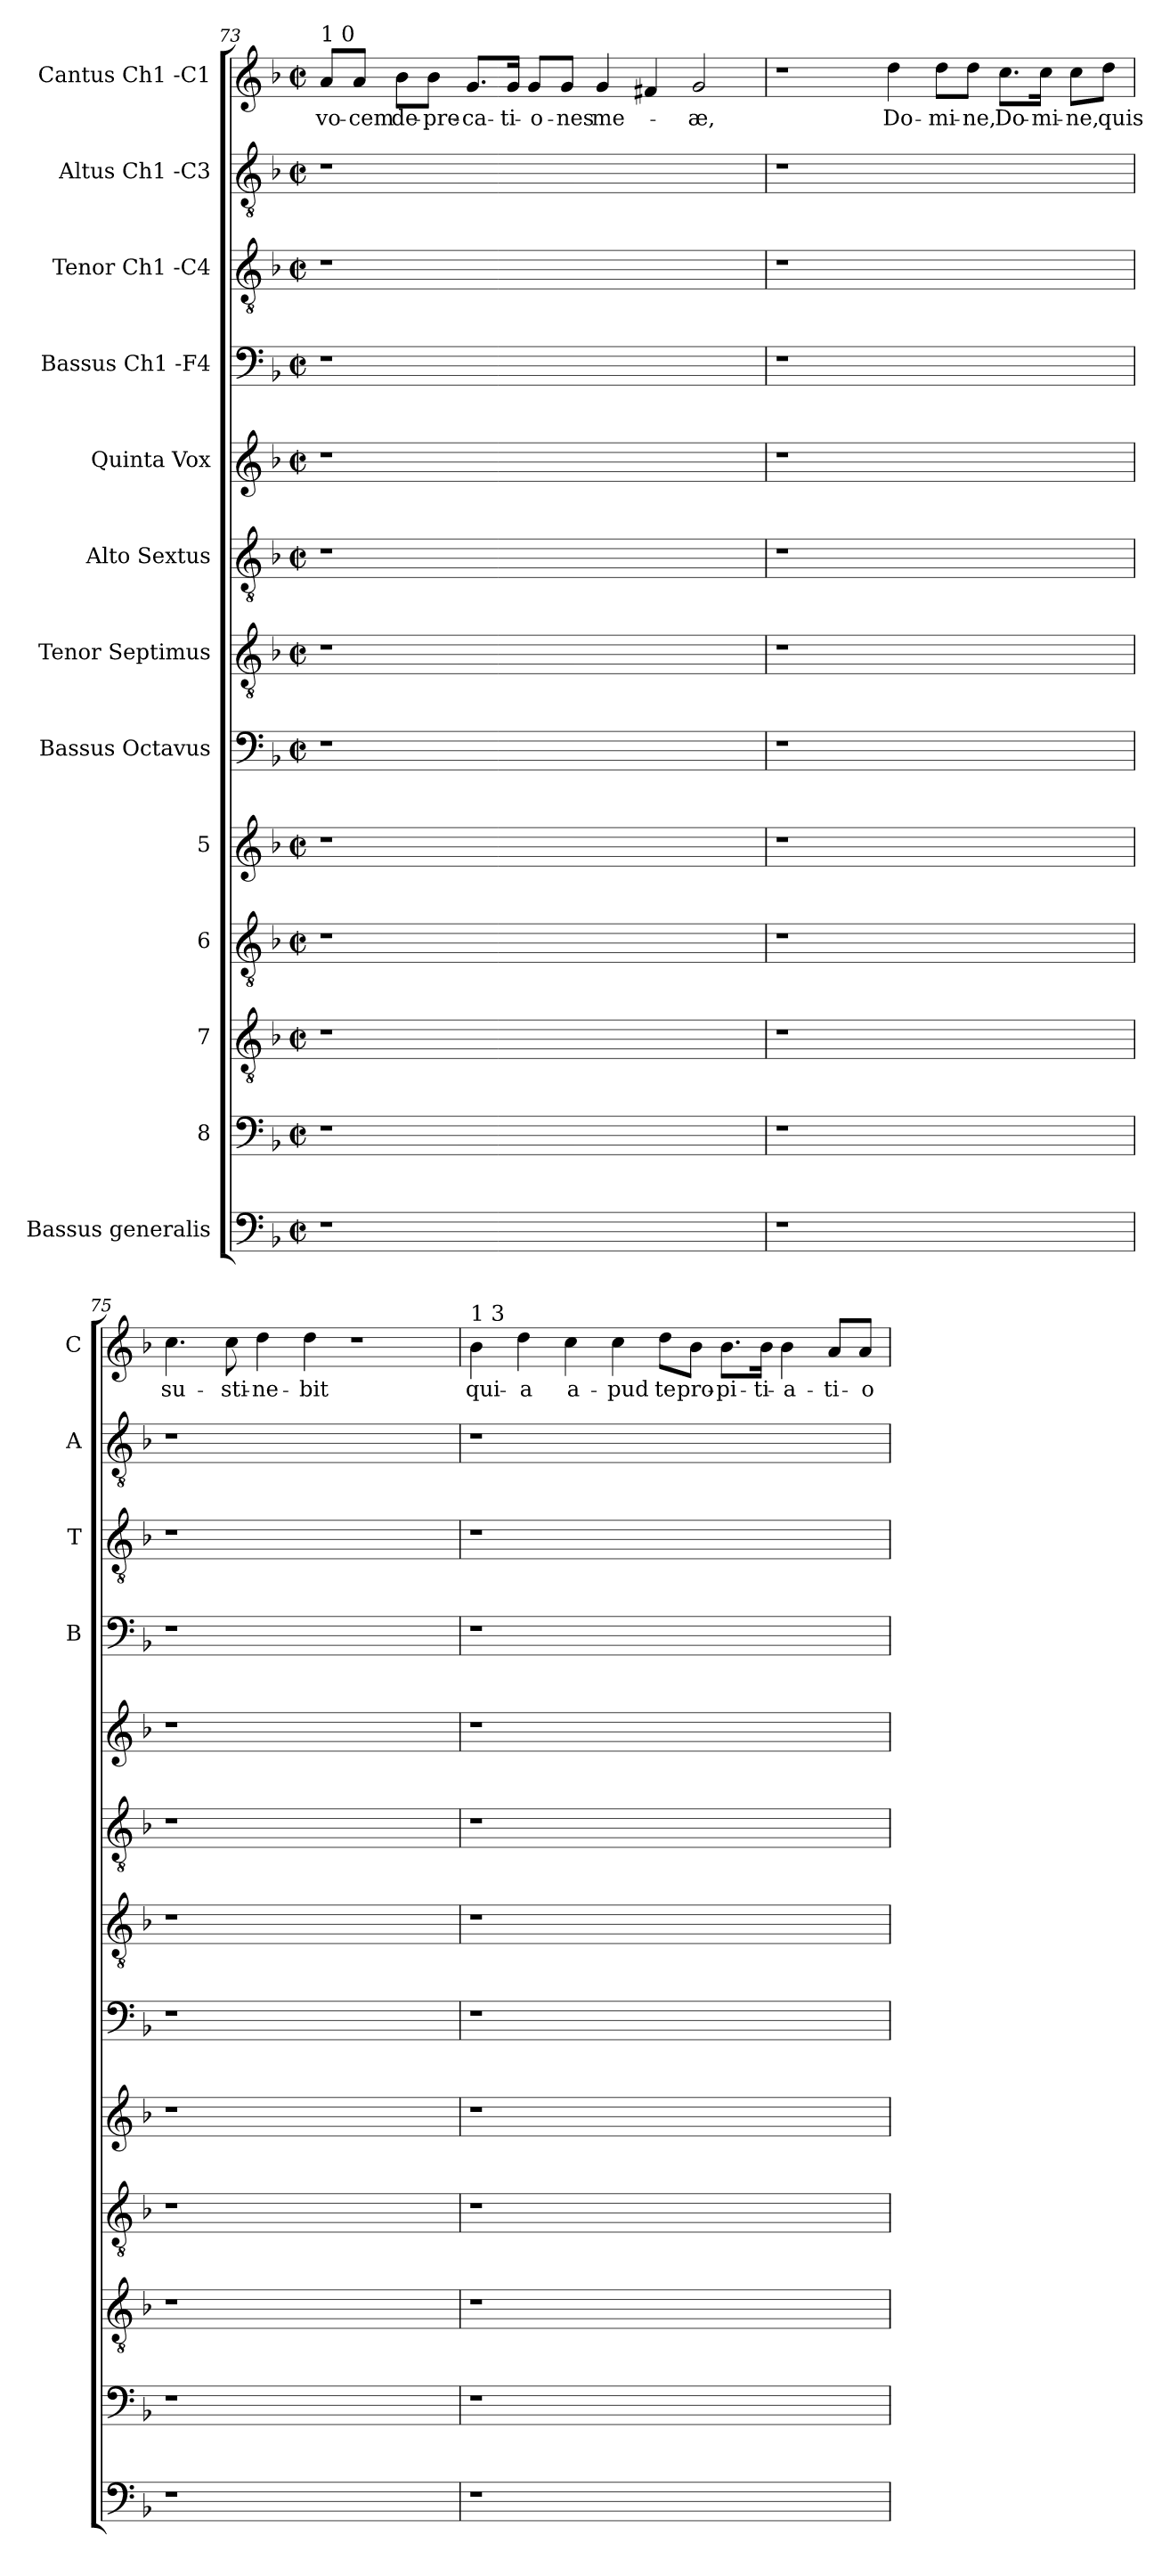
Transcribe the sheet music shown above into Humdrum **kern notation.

**kern	**kern	**kern	**kern	**kern	**kern	**kern	**kern	**kern	**kern	**kern	**kern	**kern	**text
*part13	*part12	*part11	*part10	*part9	*part8	*part7	*part6	*part5	*part4	*part3	*part2	*part1	*part1
*staff13	*staff12	*staff11	*staff10	*staff9	*staff8	*staff7	*staff6	*staff5	*staff4	*staff3	*staff2	*staff1	*staff1
*I"Bassus generalis	*I"8	*I"7	*I"6	*I"5	*I"Bassus Octavus	*I"Tenor Septimus	*I"Alto Sextus	*I"Quinta Vox	*I"Bassus Ch1 -F4	*I"Tenor Ch1 -C4	*I"Altus Ch1 -C3	*I"Cantus Ch1 -C1	*
*	*	*	*	*	*	*	*	*	*I'B	*I'T	*I'A	*I'C	*
!!LO:LB:g=z
*clefF4	*clefF4	*clefGv2	*clefGv2	*clefG2	*clefF4	*clefGv2	*clefGv2	*clefG2	*clefF4	*clefGv2	*clefGv2	*clefG2	*
*ITrd7c12	*	*	*	*	*	*	*	*	*	*	*	*	*
*k[b-]	*k[b-]	*k[b-]	*k[b-]	*k[b-]	*k[b-]	*k[b-]	*k[b-]	*k[b-]	*k[b-]	*k[b-]	*k[b-]	*k[b-]	*
*F:	*F:	*F:	*F:	*F:	*F:	*F:	*F:	*F:	*F:	*F:	*F:	*F:	*
*M2/2	*M2/2	*M2/2	*M2/2	*M2/2	*M2/2	*M2/2	*M2/2	*M2/2	*M2/2	*M2/2	*M2/2	*M2/2	*
*met(c|)	*met(c|)	*met(c|)	*met(c|)	*met(c|)	*met(c|)	*met(c|)	*met(c|)	*met(c|)	*met(c|)	*met(c|)	*met(c|)	*met(c|)	*
=73	=73	=73	=73	=73	=73	=73	=73	=73	=73	=73	=73	=73	=73
!	!	!	!	!	!	!	!	!	!	!	!	!LO:TX:a:t=1 0	!
!	!	!	!	!	!	!	!	!	!	!	!	!	!LO:LY:b
1r	1r	1r	1r	1r	1r	1r	1r	1r	1r	1r	1r	8a/L	vo-
!	!	!	!	!	!	!	!	!	!	!	!	!	!LO:LY:b
.	.	.	.	.	.	.	.	.	.	.	.	8a/J	-cem
!	!	!	!	!	!	!	!	!	!	!	!	!	!LO:LY:b
.	.	.	.	.	.	.	.	.	.	.	.	8b-\L	de-
!	!	!	!	!	!	!	!	!	!	!	!	!	!LO:LY:b
.	.	.	.	.	.	.	.	.	.	.	.	8b-\J	-pre-
!	!	!	!	!	!	!	!	!	!	!	!	!	!LO:LY:b:rj
.	.	.	.	.	.	.	.	.	.	.	.	8.g/L	-ca-
!	!	!	!	!	!	!	!	!	!	!	!	!	!LO:LY:b
.	.	.	.	.	.	.	.	.	.	.	.	16g/Jk	-ti-
!	!	!	!	!	!	!	!	!	!	!	!	!	!LO:LY:b
.	.	.	.	.	.	.	.	.	.	.	.	8g/L	-o-
!	!	!	!	!	!	!	!	!	!	!	!	!	!LO:LY:b:rj
.	.	.	.	.	.	.	.	.	.	.	.	8g/J	-nes
!	!	!	!	!	!	!	!	!	!	!	!	!	!LO:LY:b
1ryy	1ryy	1ryy	1ryy	1ryy	1ryy	1ryy	1ryy	1ryy	1ryy	1ryy	1ryy	4g/	me-
.	.	.	.	.	.	.	.	.	.	.	.	4f#X/	.
!	!	!	!	!	!	!	!	!	!	!	!	!	!LO:LY:b
.	.	.	.	.	.	.	.	.	.	.	.	2g/	-æ,
=74	=74	=74	=74	=74	=74	=74	=74	=74	=74	=74	=74	=74	=74
1r	1r	1r	1r	1r	1r	1r	1r	1r	1r	1r	1r	1r	.
!	!	!	!	!	!	!	!	!	!	!	!	!	!LO:LY:b
1ryy	1ryy	1ryy	1ryy	1ryy	1ryy	1ryy	1ryy	1ryy	1ryy	1ryy	1ryy	4dd\	Do-
!	!	!	!	!	!	!	!	!	!	!	!	!	!LO:LY:b
.	.	.	.	.	.	.	.	.	.	.	.	8dd\L	-mi-
!	!	!	!	!	!	!	!	!	!	!	!	!	!LO:LY:b:rj
.	.	.	.	.	.	.	.	.	.	.	.	8dd\J	-ne,
!	!	!	!	!	!	!	!	!	!	!	!	!	!LO:LY:b
.	.	.	.	.	.	.	.	.	.	.	.	8.cc\L	Do-
!	!	!	!	!	!	!	!	!	!	!	!	!	!LO:LY:b
.	.	.	.	.	.	.	.	.	.	.	.	16cc\Jk	-mi-
!	!	!	!	!	!	!	!	!	!	!	!	!	!LO:LY:b:rj
.	.	.	.	.	.	.	.	.	.	.	.	8cc\L	-ne,
!	!	!	!	!	!	!	!	!	!	!	!	!	!LO:LY:b
.	.	.	.	.	.	.	.	.	.	.	.	8dd\J	quis
=75	=75	=75	=75	=75	=75	=75	=75	=75	=75	=75	=75	=75	=75
!	!	!	!	!	!	!	!	!	!	!	!	!	!LO:LY:b
1r	1r	1r	1r	1r	1r	1r	1r	1r	1r	1r	1r	4.cc\	su-
!	!	!	!	!	!	!	!	!	!	!	!	!	!LO:LY:b
.	.	.	.	.	.	.	.	.	.	.	.	8cc\	-sti-
!	!	!	!	!	!	!	!	!	!	!	!	!	!LO:LY:b
.	.	.	.	.	.	.	.	.	.	.	.	4dd\	-ne-
!	!	!	!	!	!	!	!	!	!	!	!	!	!LO:LY:b
.	.	.	.	.	.	.	.	.	.	.	.	4dd\	-bit
1ryy	1ryy	1ryy	1ryy	1ryy	1ryy	1ryy	1ryy	1ryy	1ryy	1ryy	1ryy	1r	.
!!LO:LB:g=z
=76	=76	=76	=76	=76	=76	=76	=76	=76	=76	=76	=76	=76	=76
!	!	!	!	!	!	!	!	!	!	!	!	!LO:TX:a:t=1 3	!
!	!	!	!	!	!	!	!	!	!	!	!	!	!LO:LY:b
1r	1r	1r	1r	1r	1r	1r	1r	1r	1r	1r	1r	4b-\	qui-
!	!	!	!	!	!	!	!	!	!	!	!	!	!LO:LY:b:rj
.	.	.	.	.	.	.	.	.	.	.	.	4dd\	-a
!	!	!	!	!	!	!	!	!	!	!	!	!	!LO:LY:b
.	.	.	.	.	.	.	.	.	.	.	.	4cc\	a-
!	!	!	!	!	!	!	!	!	!	!	!	!	!LO:LY:b
.	.	.	.	.	.	.	.	.	.	.	.	4cc\	-pud
!	!	!	!	!	!	!	!	!	!	!	!	!	!LO:LY:b
1ryy	1ryy	1ryy	1ryy	1ryy	1ryy	1ryy	1ryy	1ryy	1ryy	1ryy	1ryy	8dd\L	te
!	!	!	!	!	!	!	!	!	!	!	!	!	!LO:LY:b
.	.	.	.	.	.	.	.	.	.	.	.	8b-\J	pro-
!	!	!	!	!	!	!	!	!	!	!	!	!	!LO:LY:b
.	.	.	.	.	.	.	.	.	.	.	.	8.b-\L	-pi-
!	!	!	!	!	!	!	!	!	!	!	!	!	!LO:LY:b
.	.	.	.	.	.	.	.	.	.	.	.	16b-\Jk	-ti-
!	!	!	!	!	!	!	!	!	!	!	!	!	!LO:LY:b
.	.	.	.	.	.	.	.	.	.	.	.	4b-\	-a-
!	!	!	!	!	!	!	!	!	!	!	!	!	!LO:LY:b:rj
.	.	.	.	.	.	.	.	.	.	.	.	8a/L	-ti-
!	!	!	!	!	!	!	!	!	!	!	!	!	!LO:LY:b:rj
.	.	.	.	.	.	.	.	.	.	.	.	8a/J	-o
=	=	=	=	=	=	=	=	=	=	=	=	=	=
*-	*-	*-	*-	*-	*-	*-	*-	*-	*-	*-	*-	*-	*-
